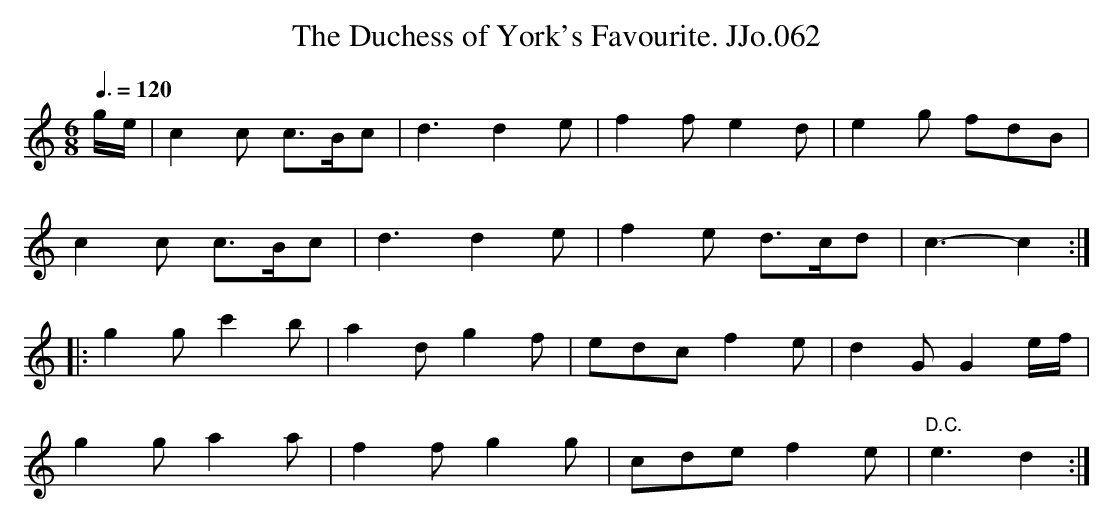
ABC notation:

X:1
T:Duchess of York's Favourite. JJo.062, The
M:6/8
L:1/8
Q:3/8=120
K:C
g/e/|c2c c>Bc|d3d2e|f2fe2d|e2g fdB|
c2c c>Bc|d3d2e|f2e d>cd|c3-c2:|
|:g2g c'2b|a2dg2f|edc f2e|d2GG2e/f/|
g2g a2a|f2fg2g|cde f2e|"D.C."e3-d2:|
